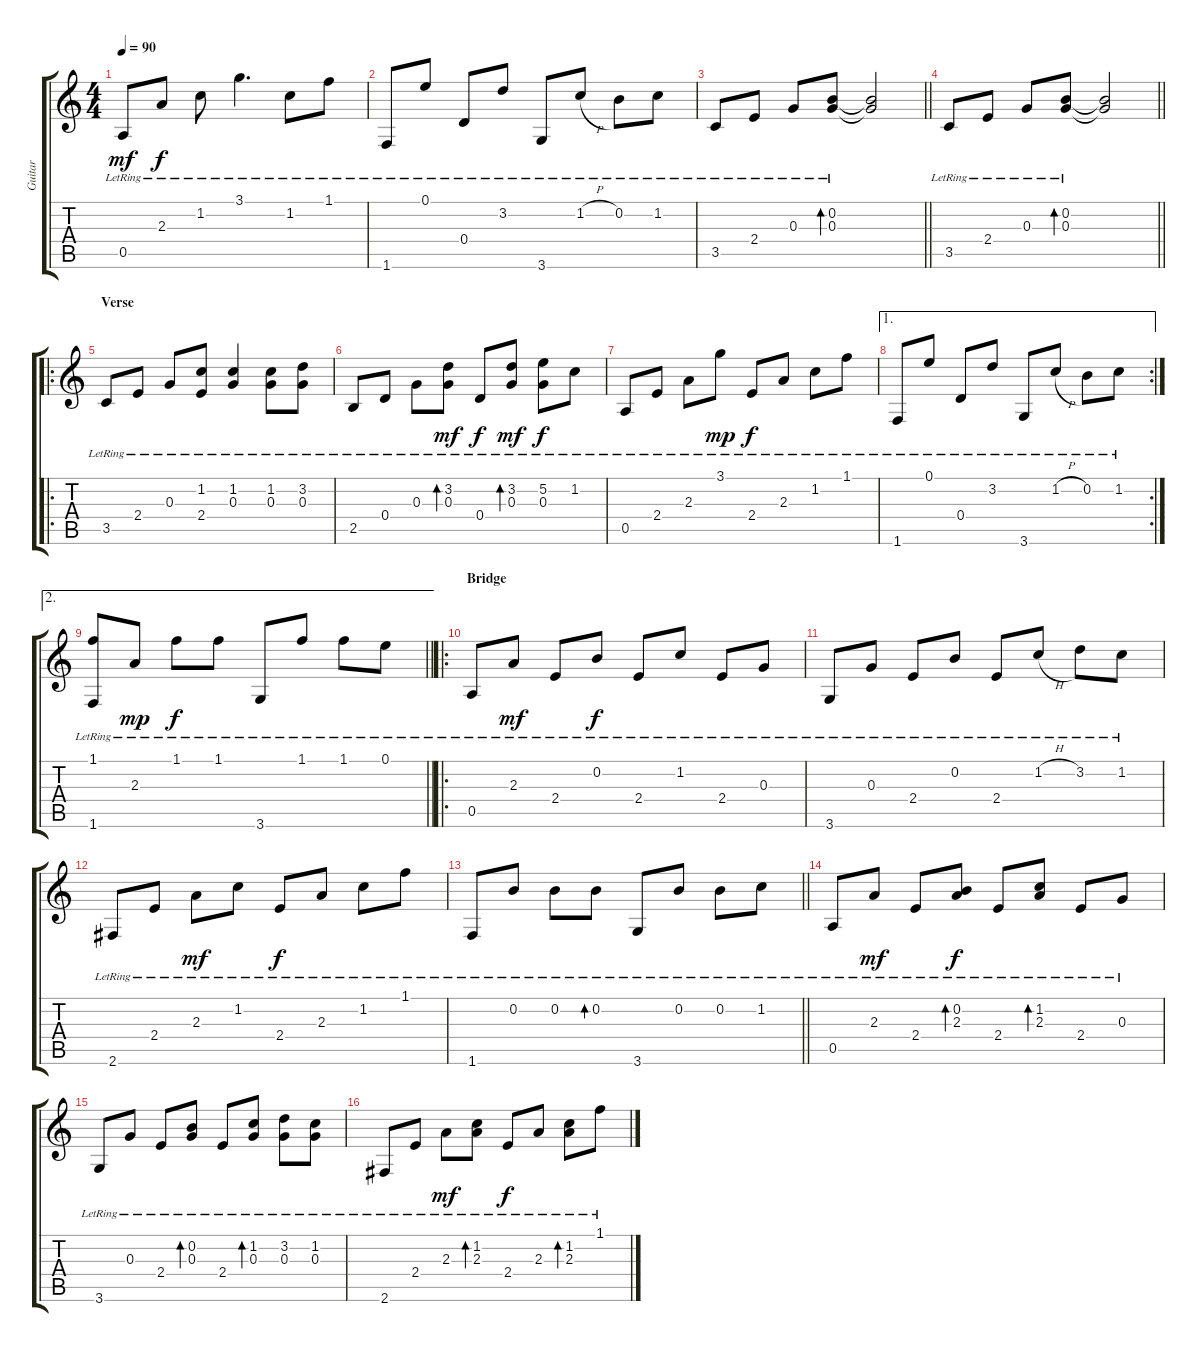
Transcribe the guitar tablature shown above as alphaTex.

\track ("Guitar" "Guitar") {instrument acousticguitarsteel}
\staff {score tabs}
\tuning (E4 B3 G3 D3 A2 E2) {hide}
\ts (4 4)
\tempo 90
\clef g2
\ks c
0.5{lr}.8{dy mf} 2.3{lr}.8{dy f} 1.2{lr}.8 3.1{lr}.4{d} 1.2{lr}.8 1.1{lr}.8 |
1.6{lr}.8 0.1{lr}.8 0.4{lr}.8 3.2{lr}.8 3.6{lr}.8 1.2{h lr}.8 0.2{lr}.8 1.2{lr}.8 |
\barLineRight lightlight
3.5{lr}.8 2.4{lr}.8 0.3{lr}.8 (0.2{lr} 0.3{lr}).8{bd 480} (0.2{t} 0.3{t}).2 |
\barLineRight lightlight
3.5{lr}.8 2.4{lr}.8 0.3{lr}.8 (0.2{lr} 0.3{lr}).8{bd 480} (0.2{t} 0.3{t}).2 |
\ro
\section ("" "Verse")
3.5{lr}.8 2.4{lr}.8 0.3{lr}.8 (1.2{lr} 2.4{lr}).8 (1.2{lr} 0.3{lr}).4 (1.2{lr} 0.3{lr}).8 (3.2{lr} 0.3{lr}).8 |
2.5{lr}.8 0.4{lr}.8 0.3{lr}.8 (3.2{lr} 0.3{lr}).8{bd 480 dy mf} 0.4{lr}.8{dy f} (3.2{lr} 0.3{lr}).8{bd 480 dy mf} (5.2{lr} 0.3{lr}).8{dy f} 1.2{lr}.8 |
0.5{lr}.8 2.4{lr}.8 2.3{lr}.8 3.1{lr}.8{dy mp} 2.4{lr}.8{dy f} 2.3{lr}.8 1.2{lr}.8 1.1{lr}.8 |
\ae 1
\rc 2
1.6{lr}.8 0.1{lr}.8 0.4{lr}.8 3.2{lr}.8 3.6{lr}.8 1.2{h lr}.8 0.2{lr}.8 1.2{lr}.8 |
\ae 2
\barLineRight lightlight
(1.1{lr} 1.6{lr}).8 2.3{lr}.8{dy mp} 1.1{lr}.8{dy f} 1.1{lr}.8 3.6{lr}.8 1.1{lr}.8 1.1{lr}.8 0.1{lr}.8 |
\ro
\section ("" "Bridge")
0.5{lr}.8 2.3{lr}.8{dy mf} 2.4{lr}.8 0.2{lr}.8{dy f} 2.4{lr}.8 1.2{lr}.8 2.4{lr}.8 0.3{lr}.8 |
3.6{lr}.8 0.3{lr}.8 2.4{lr}.8 0.2{lr}.8 2.4{lr}.8 1.2{h lr}.8 3.2{lr}.8 1.2{lr}.8 |
2.6{lr}.8 2.4{lr}.8 2.3{lr}.8{dy mf} 1.2{lr}.8 2.4{lr}.8{dy f} 2.3{lr}.8 1.2{lr}.8 1.1{lr}.8 |
\barLineRight lightlight
1.6{lr}.8 0.2{lr}.8 0.2{lr}.8 0.2{lr}.8{bd 60} 3.6{lr}.8 0.2{lr}.8 0.2{lr}.8 1.2{lr}.8 |
0.5{lr}.8 2.3{lr}.8{dy mf} 2.4{lr}.8 (0.2{lr} 2.3{lr}).8{bd 480 dy f} 2.4{lr}.8 (1.2{lr} 2.3{lr}).8{bd 480} 2.4{lr}.8 0.3{lr}.8 |
3.6{lr}.8 0.3{lr}.8 2.4{lr}.8 (0.2{lr} 0.3{lr}).8{bd 480} 2.4{lr}.8 (1.2{lr} 0.3{lr}).8{bd 480} (3.2{lr} 0.3{lr}).8 (1.2{lr} 0.3{lr}).8 |
2.6{lr}.8 2.4{lr}.8 2.3{lr}.8{dy mf} (1.2{lr} 2.3{lr}).8{bd 480} 2.4{lr}.8{dy f} 2.3{lr}.8 (1.2{lr} 2.3{lr}).8{bd 240} 1.1{lr}.8
